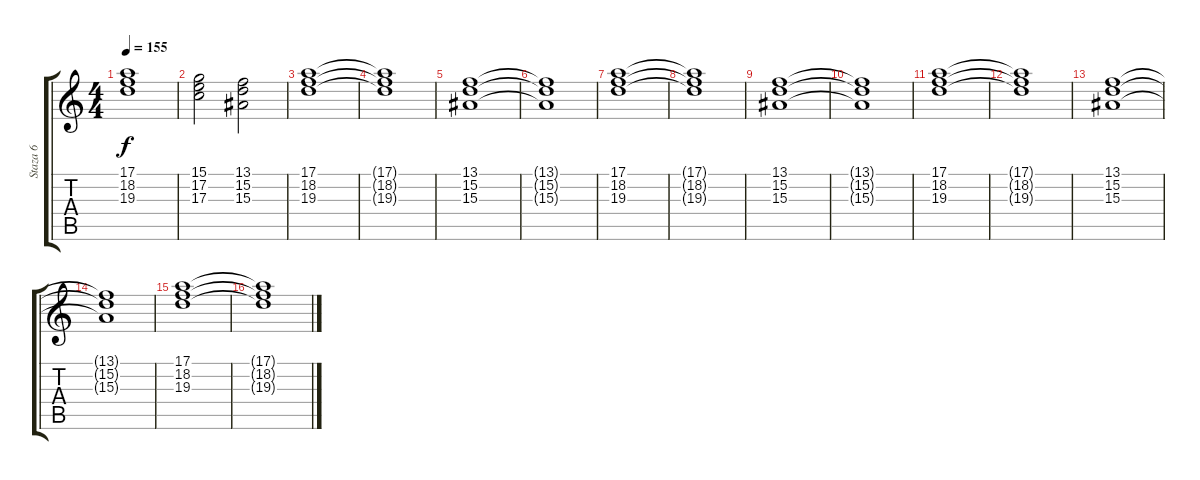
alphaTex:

\track ("Staza 6" "Staza 6") {instrument pad8sweep}
\staff {score tabs}
\tuning (E4 B3 G3 D3 A2 E2) {hide}
\ts (4 4)
\tempo 155
\clef g2
\ks c
(17.1 18.2 19.3).1{dy f} |
(15.1 17.2 17.3).2 (13.1 15.2 15.3).2 |
(17.1 18.2 19.3).1 |
(17.1{t} 18.2{t} 19.3{t}).1 |
(13.1 15.2 15.3).1 |
(13.1{t} 15.2{t} 15.3{t}).1 |
(17.1 18.2 19.3).1 |
(17.1{t} 18.2{t} 19.3{t}).1 |
(13.1 15.2 15.3).1 |
(13.1{t} 15.2{t} 15.3{t}).1 |
(17.1 18.2 19.3).1 |
(17.1{t} 18.2{t} 19.3{t}).1 |
(13.1 15.2 15.3).1 |
(13.1{t} 15.2{t} 15.3{t}).1 |
(17.1 18.2 19.3).1 |
(17.1{t} 18.2{t} 19.3{t}).1
